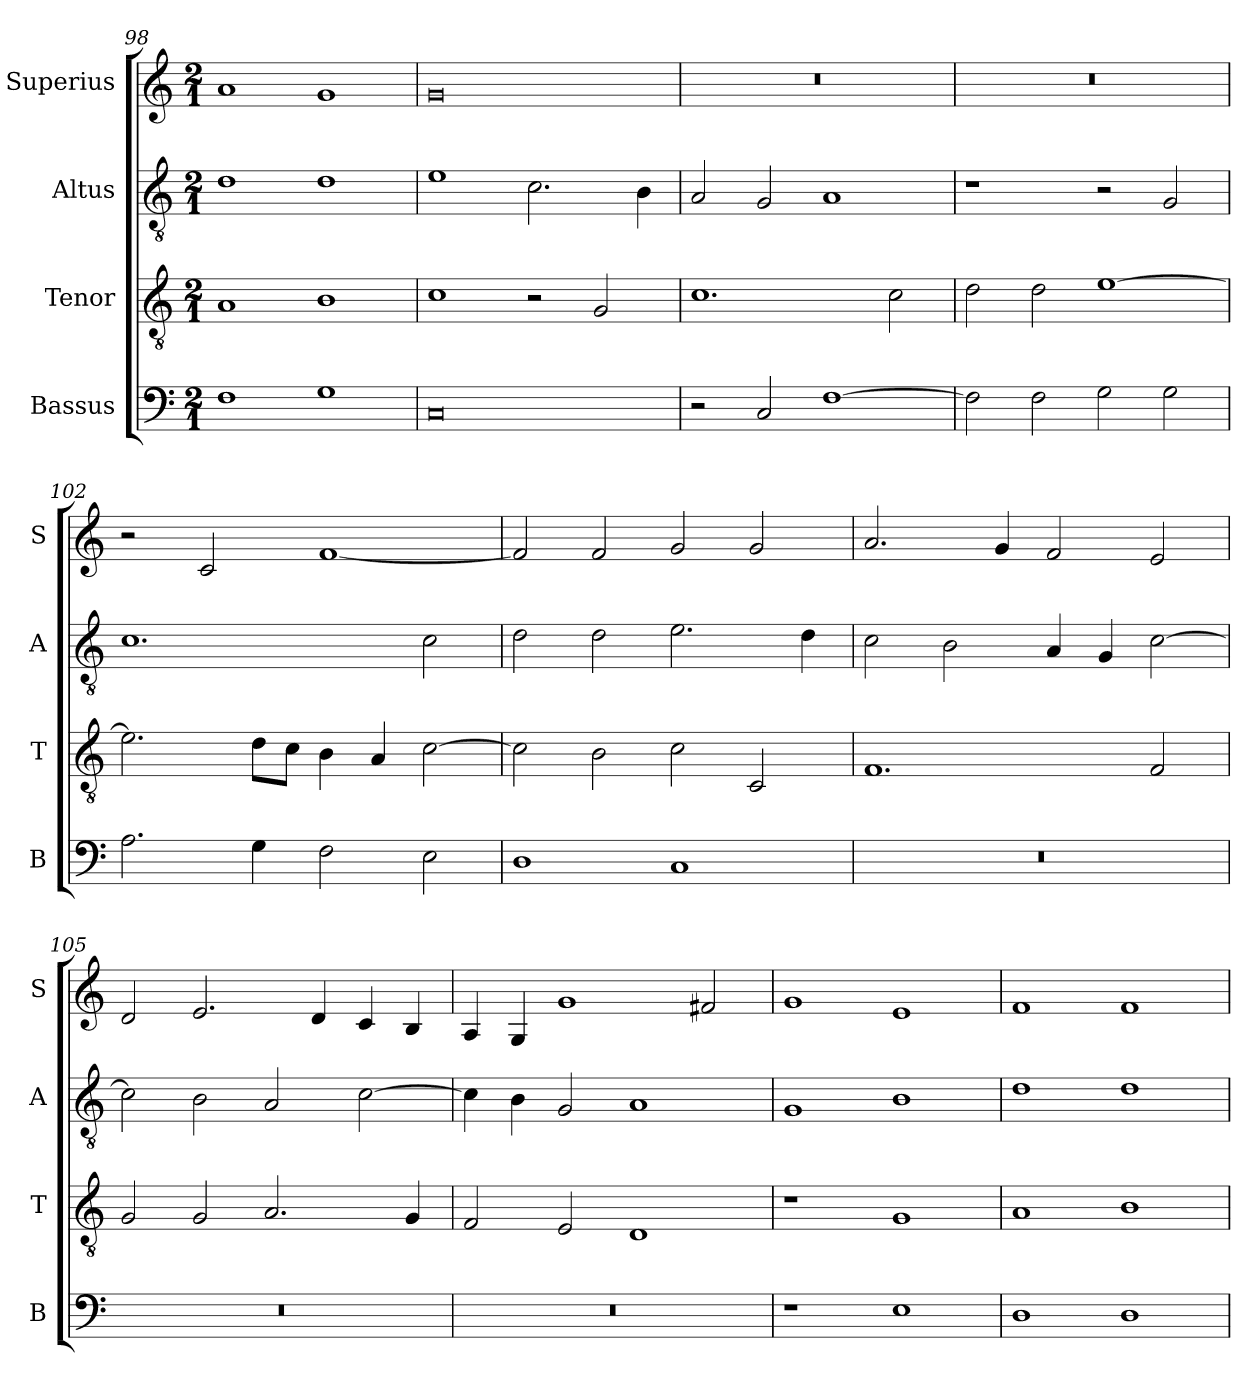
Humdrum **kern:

**kern	**kern	**kern	**kern
*part4	*part3	*part2	*part1
*staff4	*staff3	*staff2	*staff1
*I"Bassus	*I"Tenor	*I"Altus	*I"Superius
*I'B	*I'T	*I'A	*I'S
*clefF4	*clefGv2	*clefGv2	*clefG2
*k[]	*k[]	*k[]	*k[]
*C:	*C:	*C:	*C:
*M2/1	*M2/1	*M2/1	*M2/1
=98	=98	=98	=98
1F	1A	1d	1a
1G	1B	1d	1g
=99	=99	=99	=99
0C	1c	1e	0g
.	2r	2.c	.
.	2G	.	.
.	.	4B	.
=100	=100	=100	=100
2r	1.c	2A	0r
2C	.	2G	.
[1F	.	1A	.
.	2c	.	.
=101	=101	=101	=101
2F]	2d	1r	0r
2F	2d	.	.
2G	[1e	2r	.
2G	.	2G	.
=102	=102	=102	=102
2.A	2.e]	1.c	2r
.	.	.	2c
4G	8dL	.	.
.	8cJ	.	.
2F	4B	.	[1f
.	4A	.	.
2E	[2c	2c	.
=103	=103	=103	=103
1D	2c]	2d	2f]
.	2B	2d	2f
1C	2c	2.e	2g
.	2C	.	2g
.	.	4d	.
=104	=104	=104	=104
0r	1.F	2c	2.a
.	.	2B	.
.	.	.	4g
.	.	4A	2f
.	.	4G	.
.	2F	[2c	2e
=105	=105	=105	=105
0r	2G	2c]	2d
.	2G	2B	2.e
.	2.A	2A	.
.	.	.	4d
.	.	[2c	4c
.	4G	.	4B
=106	=106	=106	=106
0r	2F	4c]	4A
.	.	4B	4G
.	2E	2G	1g
.	1D	1A	.
.	.	.	2f#X
=107	=107	=107	=107
1r	1r	1G	1g
1E	1G	1B	1e
=108	=108	=108	=108
1D	1A	1d	1f
1D	1B	1d	1f
=	=	=	=
*-	*-	*-	*-
